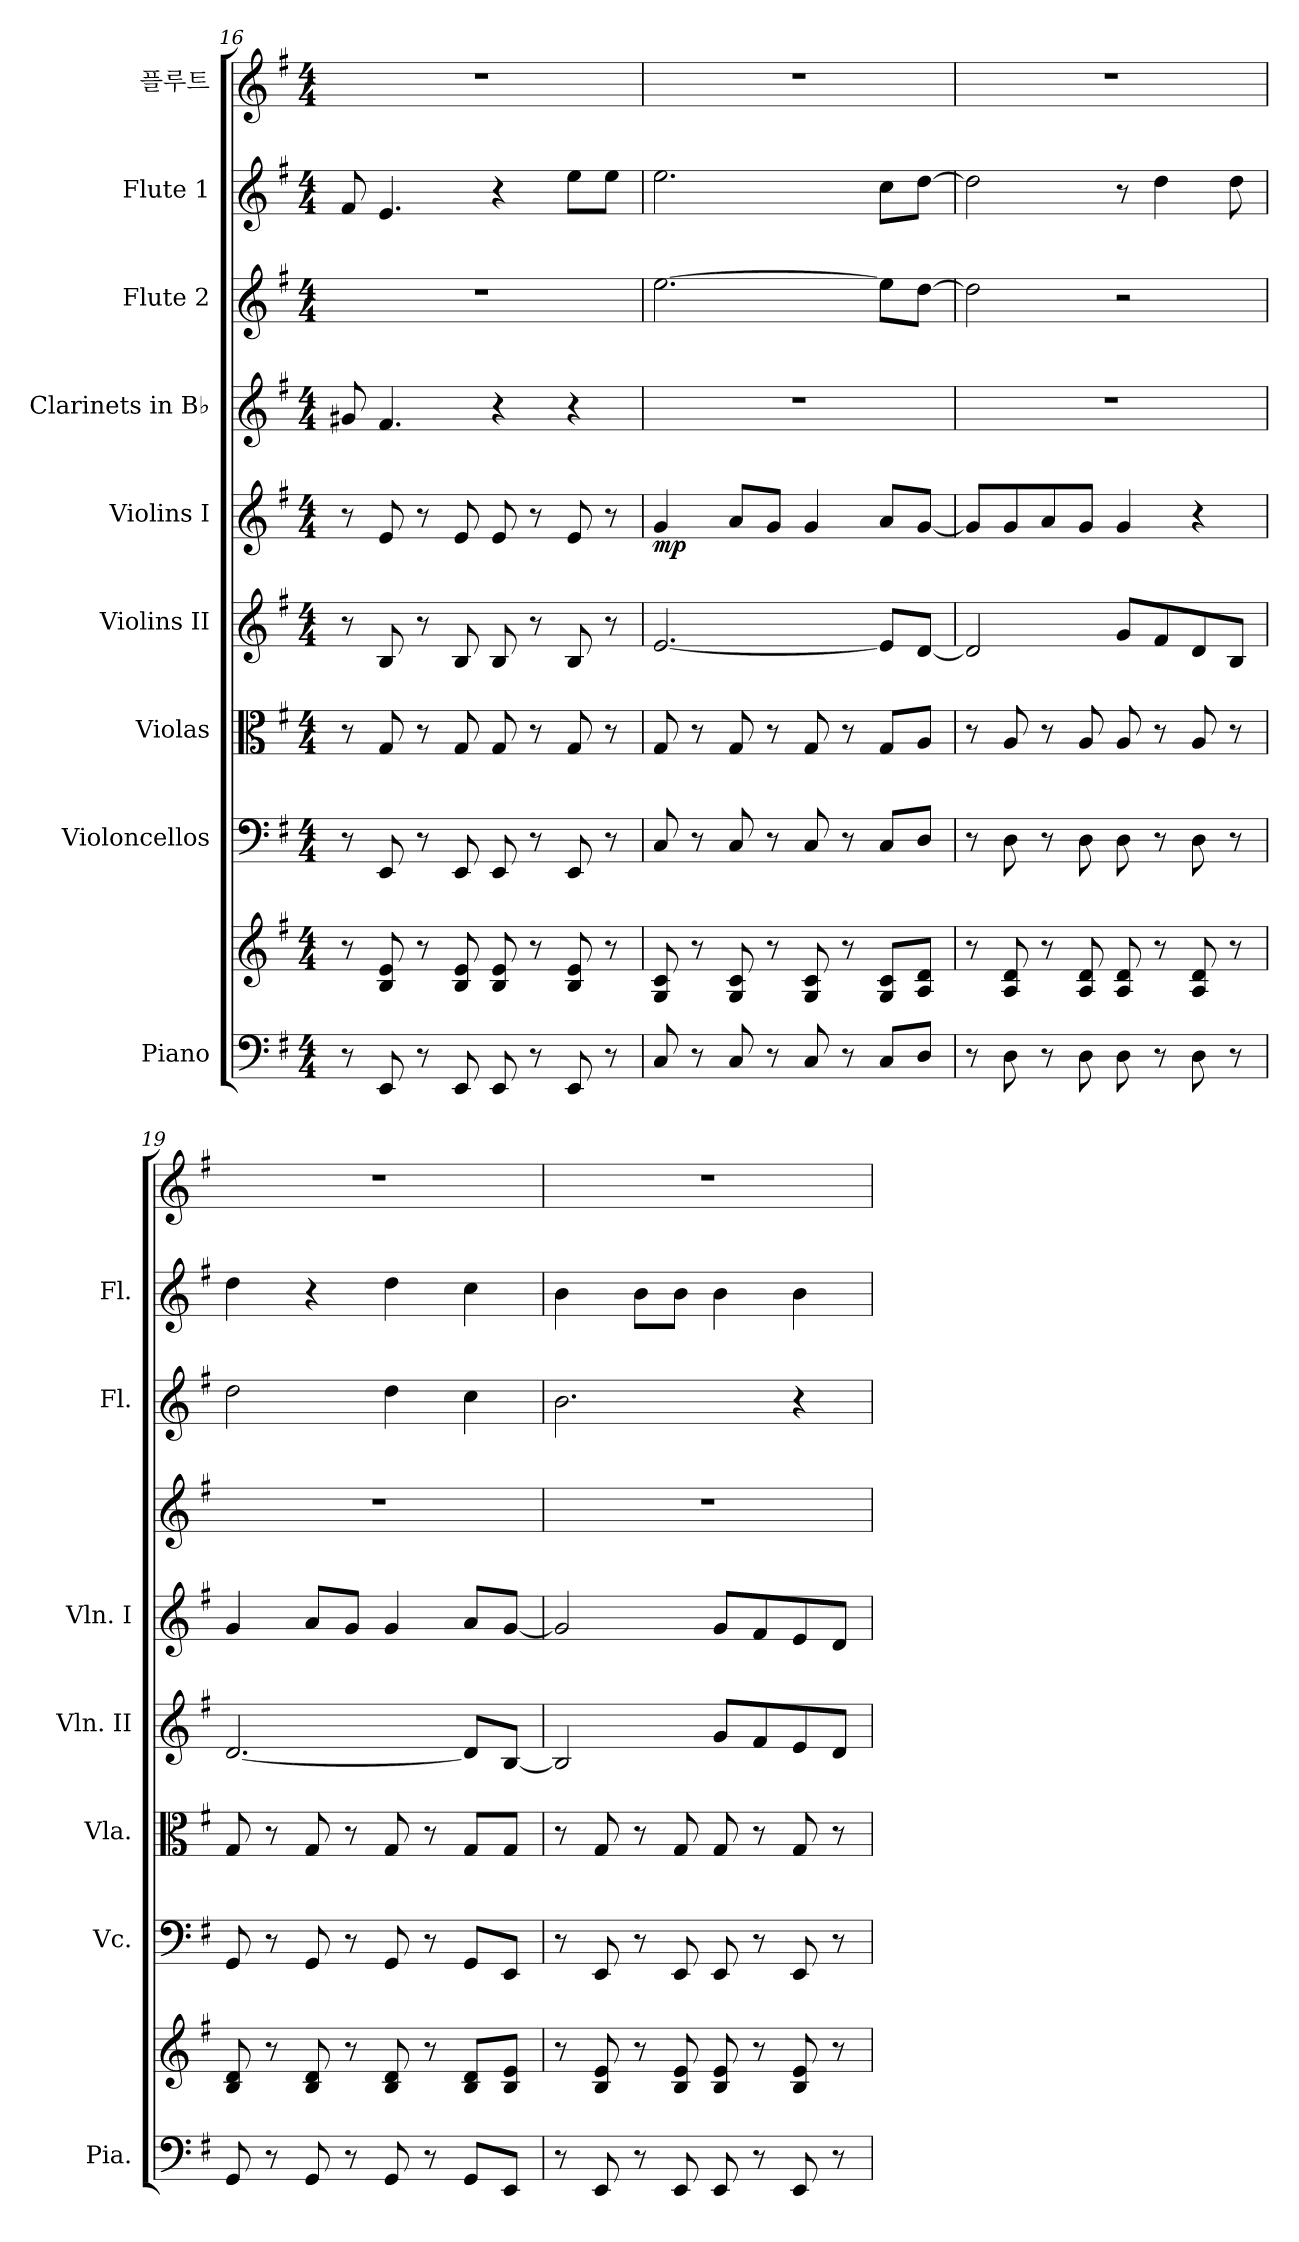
**kern	**kern	**kern	**kern	**kern	**kern	**dynam	**kern	**kern	**kern	**kern
*part9	*part9	*part8	*part7	*part6	*part5	*part5	*part4	*part3	*part2	*part1
*staff10	*staff9	*staff8	*staff7	*staff6	*staff5	*staff5	*staff4	*staff3	*staff2	*staff1
*I"Piano	*	*I"Violoncellos	*I"Violas	*I"Violins II	*I"Violins I	*	*I"Clarinets in B♭	*I"Flute 2	*I"Flute 1	*I"플루트
*I'Pia.	*	*I'Vc.	*I'Vla.	*I'Vln. II	*I'Vln. I	*	*	*I'Fl.	*I'Fl.	*
*clefF4	*clefG2	*clefF4	*clefC3	*clefG2	*clefG2	*	*clefG2	*clefG2	*clefG2	*clefG2
*	*	*	*	*	*	*	*ITrd1c2	*	*	*
*k[f#]	*k[f#]	*k[f#]	*k[f#]	*k[f#]	*k[f#]	*	*k[b-]	*k[f#]	*k[f#]	*k[f#]
*M4/4	*M4/4	*M4/4	*M4/4	*M4/4	*M4/4	*	*M4/4	*M4/4	*M4/4	*M4/4
=16	=16	=16	=16	=16	=16	=16	=16	=16	=16	=16
8r	8r	8r	8r	8r	8r	.	8f#X/	1r	8f#/	1r
8EE/	8B/ 8e/	8EE/	8G/	8B/	8e/	.	4.e/	.	4.e/	.
8r	8r	8r	8r	8r	8r	.	.	.	.	.
8EE/	8B/ 8e/	8EE/	8G/	8B/	8e/	.	.	.	.	.
8EE/	8B/ 8e/	8EE/	8G/	8B/	8e/	.	4r	.	4r	.
8r	8r	8r	8r	8r	8r	.	.	.	.	.
8EE/	8B/ 8e/	8EE/	8G/	8B/	8e/	.	4r	.	8ee\L	.
8r	8r	8r	8r	8r	8r	.	.	.	8ee\J	.
=17	=17	=17	=17	=17	=17	=17	=17	=17	=17	=17
!	!	!	!	!	!	!LO:DY:b	!	!	!	!
8C/	8G/ 8c/	8C/	8G/	[2.e/	4g/	mp	1r	[2.ee\	2.ee\	1r
8r	8r	8r	8r	.	.	.	.	.	.	.
8C/	8G/ 8c/	8C/	8G/	.	8a/L	.	.	.	.	.
8r	8r	8r	8r	.	8g/J	.	.	.	.	.
8C/	8G/ 8c/	8C/	8G/	.	4g/	.	.	.	.	.
8r	8r	8r	8r	.	.	.	.	.	.	.
8C/L	8G/ 8c/L	8C/L	8G/L	8e/L]	8a/L	.	.	8ee\L]	8cc\L	.
8D/J	8A/ 8d/J	8D/J	8A/J	[8d/J	[8g/J	.	.	[8dd\J	[8dd\J	.
=18	=18	=18	=18	=18	=18	=18	=18	=18	=18	=18
8r	8r	8r	8r	2d/]	8g/L]	.	1r	2dd\]	2dd\]	1r
8D\	8A/ 8d/	8D\	8A/	.	8g/	.	.	.	.	.
8r	8r	8r	8r	.	8a/	.	.	.	.	.
8D\	8A/ 8d/	8D\	8A/	.	8g/J	.	.	.	.	.
8D\	8A/ 8d/	8D\	8A/	8g/L	4g/	.	.	2r	8r	.
8r	8r	8r	8r	8f#/	.	.	.	.	4dd\	.
8D\	8A/ 8d/	8D\	8A/	8d/	4r	.	.	.	.	.
8r	8r	8r	8r	8B/J	.	.	.	.	8dd\	.
!!LO:PB:g=z
=19	=19	=19	=19	=19	=19	=19	=19	=19	=19	=19
8GG/	8B/ 8d/	8GG/	8G/	[2.d/	4g/	.	1r	2dd\	4dd\	1r
8r	8r	8r	8r	.	.	.	.	.	.	.
8GG/	8B/ 8d/	8GG/	8G/	.	8a/L	.	.	.	4r	.
8r	8r	8r	8r	.	8g/J	.	.	.	.	.
8GG/	8B/ 8d/	8GG/	8G/	.	4g/	.	.	4dd\	4dd\	.
8r	8r	8r	8r	.	.	.	.	.	.	.
8GG/L	8B/ 8d/L	8GG/L	8G/L	8d/L]	8a/L	.	.	4cc\	4cc\	.
8EE/J	8B/ 8e/J	8EE/J	8G/J	[8B/J	[8g/J	.	.	.	.	.
=20	=20	=20	=20	=20	=20	=20	=20	=20	=20	=20
8r	8r	8r	8r	2B/]	2g/]	.	1r	2.b\	4b\	1r
8EE/	8B/ 8e/	8EE/	8G/	.	.	.	.	.	.	.
8r	8r	8r	8r	.	.	.	.	.	8b\L	.
8EE/	8B/ 8e/	8EE/	8G/	.	.	.	.	.	8b\J	.
8EE/	8B/ 8e/	8EE/	8G/	8g/L	8g/L	.	.	.	4b\	.
8r	8r	8r	8r	8f#/	8f#/	.	.	.	.	.
8EE/	8B/ 8e/	8EE/	8G/	8e/	8e/	.	.	4r	4b\	.
8r	8r	8r	8r	8d/J	8d/J	.	.	.	.	.
=	=	=	=	=	=	=	=	=	=	=
*-	*-	*-	*-	*-	*-	*-	*-	*-	*-	*-
